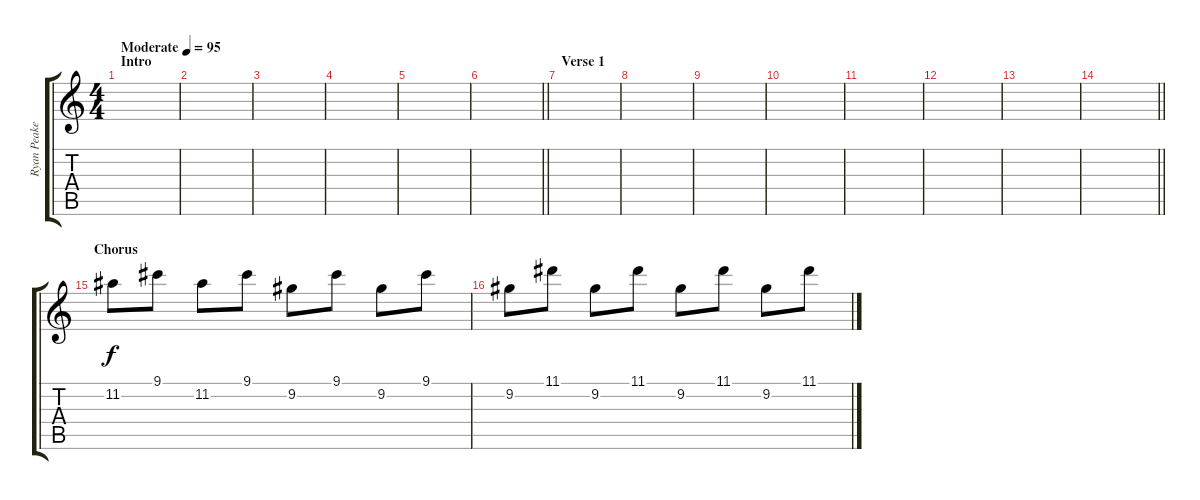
\track ("Ryan Peake" "Ryan Peake") {instrument distortionguitar}
\staff {score tabs}
\tuning (E4 B3 G3 D3 A2 E2) {hide}
\ts (4 4)
\section ("" "Intro")
\tempo (95 "Moderate")
\clef g2
\ks c
|
|
|
|
|
\barLineRight lightlight
|
\section ("" "Verse 1")
|
|
|
|
|
|
|
\barLineRight lightlight
|
\section ("" "Chorus")
11.2.8 9.1.8 11.2.8 9.1.8 9.2.8 9.1.8 9.2.8 9.1.8 |
9.2.8 11.1.8 9.2.8 11.1.8 9.2.8 11.1.8 9.2.8 11.1.8
